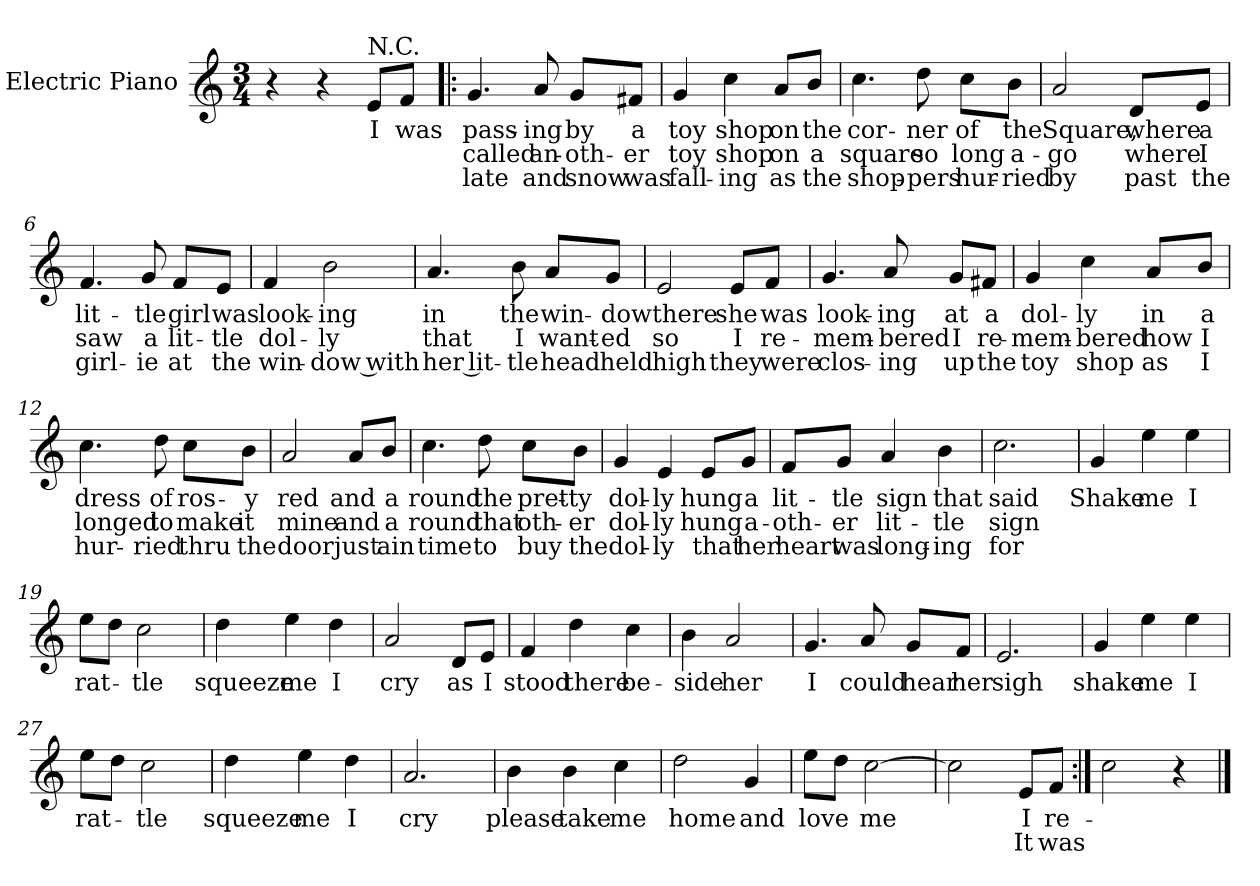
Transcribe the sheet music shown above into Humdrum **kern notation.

**kern	**text	**text	**text
*part1	*part1	*part1	*part1
*staff1	*staff1	*staff1	*staff1
*I"Electric Piano	*	*	*
*I'E.Pno	*	*	*
*clefG2	*	*	*
*k[]	*	*	*
*C:	*	*	*
*M3/4	*	*	*
=1	=1	=1	=1
4r	.	.	.
4r	.	.	.
!LO:TX:a:t=N.C.	!	!	!
8e/L	I	.	.
8f/J	was	.	.
=2!|:	=2!|:	=2!|:	=2!|:
4.g/	pass-	called	late
8a/	-ing	an-	and
8g/L	by	-oth-	snow
8f#X/J	a	-er	was
=3	=3	=3	=3
4g/	toy	toy	fall-
4cc\	shop	shop	-ing
8a/L	on	on	as
8b/J	the	a	the
=4	=4	=4	=4
4.cc\	cor-	square	shop-
8dd\	ner	so	-pers
8cc\L	of	long	hur-
8b\J	the	a-	-ried
=5	=5	=5	=5
2a/	Square,	-go	by
8d/L	where	where	past
8e/J	a	I	the
!!LO:LB:g=z
=6	=6	=6	=6
4.f/	lit-	saw	girl-
8g/	-tle	a	-ie
8f/L	girl	lit-	at
8e/J	was	-tle	the
=7	=7	=7	=7
4f/	look-	dol-	win-
2b\	-ing	-ly	dow with
=8	=8	=8	=8
4.a/	in	that	her lit-
8b\	the	I	-tle
8a/L	win-	want-	head
8g/J	-dow	-ed	held
=9	=9	=9	=9
2e/	there	so	high
8e/L	she	I	they
8f/J	was	re-	were
!!LO:LB:g=z
=10	=10	=10	=10
4.g/	look-	-mem-	clos-
8a/	ing	bered	-ing
8g/L	at	I	up
8f#X/J	a	re-	the
=11	=11	=11	=11
4g/	dol-	-mem-	toy
4cc\	ly	-bered	shop
8a/L	in	how	as
8b/J	a	I	I
=12	=12	=12	=12
4.cc\	dress	longed	hur-
8dd\	of	to	-ried
8cc\L	ros-	make	thru
8b\J	y	it	the
=13	=13	=13	=13
2a/	red	mine	door
8a/L	and	and	just
8b/J	a	a	ain
!!LO:LB:g=z
=14	=14	=14	=14
4.cc\	round	round	time
8dd\	the	that	to
8cc\L	pret-	oth-	buy
8b\J	-ty	-er	the
=15	=15	=15	=15
4g/	dol-	dol-	dol-
4e/	ly	-ly	-ly
8e/L	hung	hung	that
8g/J	a	a-	her
=16	=16	=16	=16
8f/L	lit-	-oth-	heart
8g/J	tle	-er	was
4a/	sign	lit-	long-
4b\	that	-tle	-ing
=17	=17	=17	=17
2.cc\	said	sign	for
!!LO:LB:g=z
=18	=18	=18	=18
4g/	Shake	.	.
4ee\	me	.	.
4ee\	I	.	.
=19	=19	=19	=19
8ee\L	rat-	.	.
8dd\J	.	.	.
2cc\	tle	.	.
=20	=20	=20	=20
4dd\	squeeze	.	.
4ee\	me	.	.
4dd\	I	.	.
=21	=21	=21	=21
2a/	cry	.	.
8d/L	as	.	.
8e/J	I	.	.
!!LO:LB:g=z
=22	=22	=22	=22
4f/	stood	.	.
4dd\	there	.	.
4cc\	be-	.	.
=23	=23	=23	=23
4b\	-side	.	.
2a/	her	.	.
=24	=24	=24	=24
4.g/	I	.	.
8a/	could	.	.
8g/L	hear	.	.
8f/J	her	.	.
=25	=25	=25	=25
2.e/	sigh	.	.
=26	=26	=26	=26
4g/	shake	.	.
4ee\	me	.	.
4ee\	I	.	.
=27	=27	=27	=27
8ee\L	rat-	.	.
8dd\J	.	.	.
2cc\	-tle	.	.
=28	=28	=28	=28
4dd\	squeeze	.	.
4ee\	me	.	.
4dd\	I	.	.
=29	=29	=29	=29
2.a/	cry	.	.
!!LO:LB:g=z
=30	=30	=30	=30
4b\	please	.	.
4b\	take	.	.
4cc\	me	.	.
=31	=31	=31	=31
2dd\	home	.	.
4g/	and	.	.
=32	=32	=32	=32
8ee\L	love	.	.
8dd\J	.	.	.
[2cc\	me	.	.
=33	=33	=33	=33
2cc\]	.	.	.
8e/L	I	It	.
8f/J	re-	was	.
=34:|!	=34:|!	=34:|!	=34:|!
2cc\	.	.	.
4r	.	.	.
==	==	==	==
*-	*-	*-	*-
